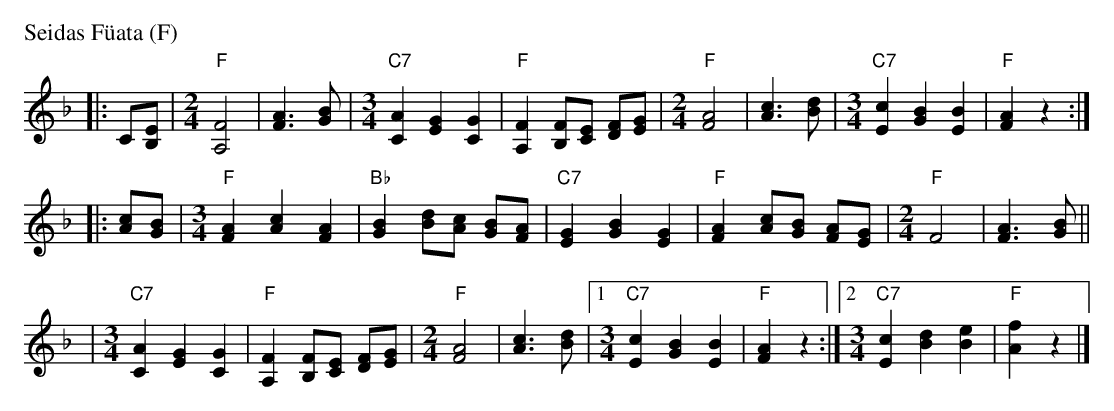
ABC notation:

X:1
P: Seidas F\"uata (F)
M: none
L: 1/8
K: F
|: C[EB,] \
|[M:2/4][L:1/8]"F"[F4A,4] | [A3F3][BG] \
|[M:3/4][L:1/8]"C7"[A2C2] [G2E2] [G2C2] | "F"[F2A,2] [FB,][EC] [FD][GE] \
|[M:2/4][L:1/8]"F"[A4F4] | [c3A3][dB] \
|[M:3/4][L:1/8]"C7"[c2E2] [B2G2] [B2E2] | "F"[A2F2] z2 :|
|: [cA][BG] \
|[M:3/4][L:1/8]"F"[A2F2] [c2A2] [A2F2] | "Bb"[B2G2] [dB][cA] [BG][AF] \
| "C7"[G2E2] [B2G2] [G2E2] | "F"[A2F2] [cA][BG] [AF][GE] \
|[M:2/4][L:1/8]"F"F4 | [A3F3][BG] ||
|[M:3/4][L:1/8]"C7"[A2C2] [G2E2] [G2C2] | "F"[F2A,2] [FB,][EC] [FD][GE] \
|[M:2/4][L:1/8]"F"[A4F4] | [c3A3][dB] \
|1[M:3/4][L:1/8]"C7"[c2E2] [B2G2] [B2E2] | "F"[A2F2] z2 \
:|2[M:3/4][L:1/8]"C7"[c2E2] [d2B2] [e2B2] | "F"[f2A2] z2 |]
